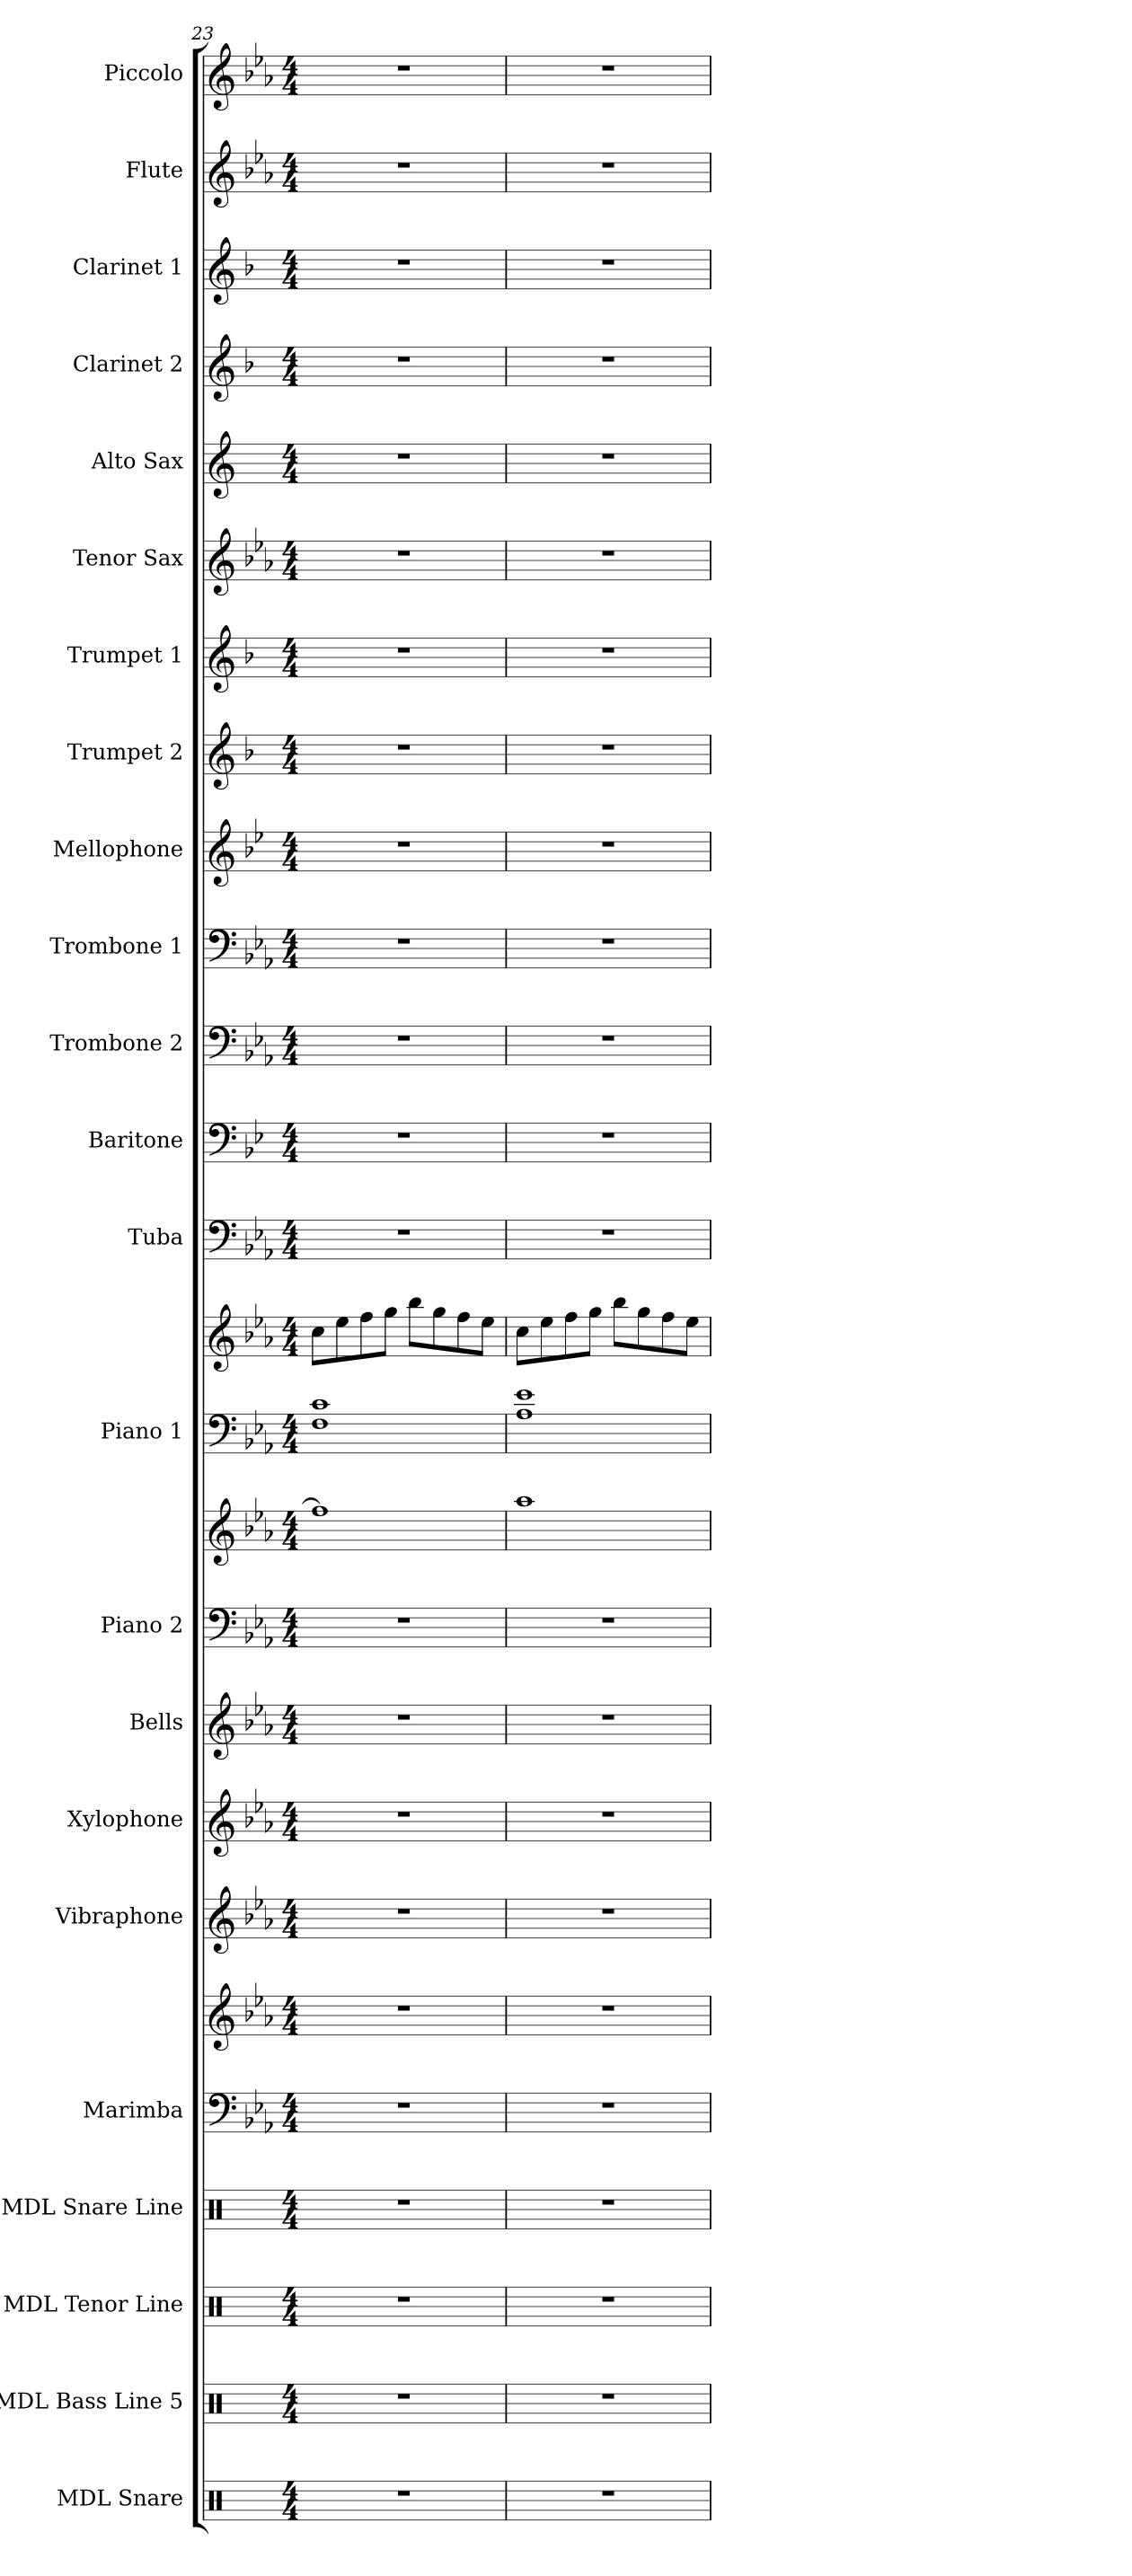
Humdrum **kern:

**kern	**kern	**kern	**kern	**kern	**kern	**kern	**kern	**kern	**kern	**kern	**kern	**kern	**kern	**kern	**kern	**kern	**kern	**kern	**kern	**kern	**kern	**kern	**kern	**kern	**kern
*part23	*part22	*part21	*part20	*part19	*part19	*part18	*part17	*part16	*part15	*part15	*part14	*part14	*part13	*part12	*part11	*part10	*part9	*part8	*part7	*part6	*part5	*part4	*part3	*part2	*part1
*staff26	*staff25	*staff24	*staff23	*staff22	*staff21	*staff20	*staff19	*staff18	*staff17	*staff16	*staff15	*staff14	*staff13	*staff12	*staff11	*staff10	*staff9	*staff8	*staff7	*staff6	*staff5	*staff4	*staff3	*staff2	*staff1
*I"MDL Snare	*I"MDL Bass Line 5	*I"MDL Tenor Line	*I"MDL Snare Line	*I"Marimba	*	*I"Vibraphone	*I"Xylophone	*I"Bells	*I"Piano 2	*	*I"Piano 1	*	*I"Tuba	*I"Baritone	*I"Trombone 2	*I"Trombone 1	*I"Mellophone	*I"Trumpet 2	*I"Trumpet 1	*I"Tenor Sax	*I"Alto Sax	*I"Clarinet 2	*I"Clarinet 1	*I"Flute	*I"Piccolo
*I'SN.	*I'B. L.	*I'T. L.	*I'S. L.	*I'Mrb.	*	*I'Vib.	*I'Xyl.	*I'Bls.	*I'Pno. 2	*	*I'Pno. 1	*	*I'Tba.	*I'Bar.	*I'Tbn. 2	*I'Tbn. 1	*I'Mello.	*I'Tpt. 2	*I'Tpt. 1	*I'T. Sx.	*I'A. Sx.	*I'Cl. 2	*I'Cl. 1	*I'Fl.	*I'Picc.
*clefX	*clefX	*clefX	*clefX	*clefF4	*clefG2	*clefG2	*clefG2	*clefG2	*clefF4	*clefG2	*clefF4	*clefG2	*clefF4	*clefF4	*clefF4	*clefF4	*clefG2	*clefG2	*clefG2	*clefG2	*clefG2	*clefG2	*clefG2	*clefG2	*clefG2
*	*	*	*	*	*	*	*ITrd-7c-12	*ITrd-14c-24	*	*	*	*	*	*ITrd4c7	*	*	*ITrd4c7	*ITrd1c2	*ITrd1c2	*ITrd8c14	*ITrd5c9	*ITrd1c2	*ITrd1c2	*	*ITrd-7c-12
*k[]	*k[]	*k[]	*k[]	*k[b-e-a-]	*k[b-e-a-]	*k[b-e-a-]	*k[b-e-a-]	*k[b-e-a-]	*k[b-e-a-]	*k[b-e-a-]	*k[b-e-a-]	*k[b-e-a-]	*k[b-e-a-]	*k[b-e-a-]	*k[b-e-a-]	*k[b-e-a-]	*k[b-e-a-]	*k[b-e-a-]	*k[b-e-a-]	*k[b-e-a-]	*k[b-e-a-]	*k[b-e-a-]	*k[b-e-a-]	*k[b-e-a-]	*k[b-e-a-]
*M4/4	*M4/4	*M4/4	*M4/4	*M4/4	*M4/4	*M4/4	*M4/4	*M4/4	*M4/4	*M4/4	*M4/4	*M4/4	*M4/4	*M4/4	*M4/4	*M4/4	*M4/4	*M4/4	*M4/4	*M4/4	*M4/4	*M4/4	*M4/4	*M4/4	*M4/4
=23	=23	=23	=23	=23	=23	=23	=23	=23	=23	=23	=23	=23	=23	=23	=23	=23	=23	=23	=23	=23	=23	=23	=23	=23	=23
1r	1r	1r	1r	1r	1r	1r	1r	1r	1r	1ff]	1F 1c	8cc\L	1r	1r	1r	1r	1r	1r	1r	1r	1r	1r	1r	1r	1r
.	.	.	.	.	.	.	.	.	.	.	.	8ee-\	.	.	.	.	.	.	.	.	.	.	.	.	.
.	.	.	.	.	.	.	.	.	.	.	.	8ff\	.	.	.	.	.	.	.	.	.	.	.	.	.
.	.	.	.	.	.	.	.	.	.	.	.	8gg\J	.	.	.	.	.	.	.	.	.	.	.	.	.
.	.	.	.	.	.	.	.	.	.	.	.	8bb-\L	.	.	.	.	.	.	.	.	.	.	.	.	.
.	.	.	.	.	.	.	.	.	.	.	.	8gg\	.	.	.	.	.	.	.	.	.	.	.	.	.
.	.	.	.	.	.	.	.	.	.	.	.	8ff\	.	.	.	.	.	.	.	.	.	.	.	.	.
.	.	.	.	.	.	.	.	.	.	.	.	8ee-\J	.	.	.	.	.	.	.	.	.	.	.	.	.
=24	=24	=24	=24	=24	=24	=24	=24	=24	=24	=24	=24	=24	=24	=24	=24	=24	=24	=24	=24	=24	=24	=24	=24	=24	=24
1r	1r	1r	1r	1r	1r	1r	1r	1r	1r	1aa-	1A- 1e-	8cc\L	1r	1r	1r	1r	1r	1r	1r	1r	1r	1r	1r	1r	1r
.	.	.	.	.	.	.	.	.	.	.	.	8ee-\	.	.	.	.	.	.	.	.	.	.	.	.	.
.	.	.	.	.	.	.	.	.	.	.	.	8ff\	.	.	.	.	.	.	.	.	.	.	.	.	.
.	.	.	.	.	.	.	.	.	.	.	.	8gg\J	.	.	.	.	.	.	.	.	.	.	.	.	.
.	.	.	.	.	.	.	.	.	.	.	.	8bb-\L	.	.	.	.	.	.	.	.	.	.	.	.	.
.	.	.	.	.	.	.	.	.	.	.	.	8gg\	.	.	.	.	.	.	.	.	.	.	.	.	.
.	.	.	.	.	.	.	.	.	.	.	.	8ff\	.	.	.	.	.	.	.	.	.	.	.	.	.
.	.	.	.	.	.	.	.	.	.	.	.	8ee-\J	.	.	.	.	.	.	.	.	.	.	.	.	.
=	=	=	=	=	=	=	=	=	=	=	=	=	=	=	=	=	=	=	=	=	=	=	=	=	=
*-	*-	*-	*-	*-	*-	*-	*-	*-	*-	*-	*-	*-	*-	*-	*-	*-	*-	*-	*-	*-	*-	*-	*-	*-	*-
